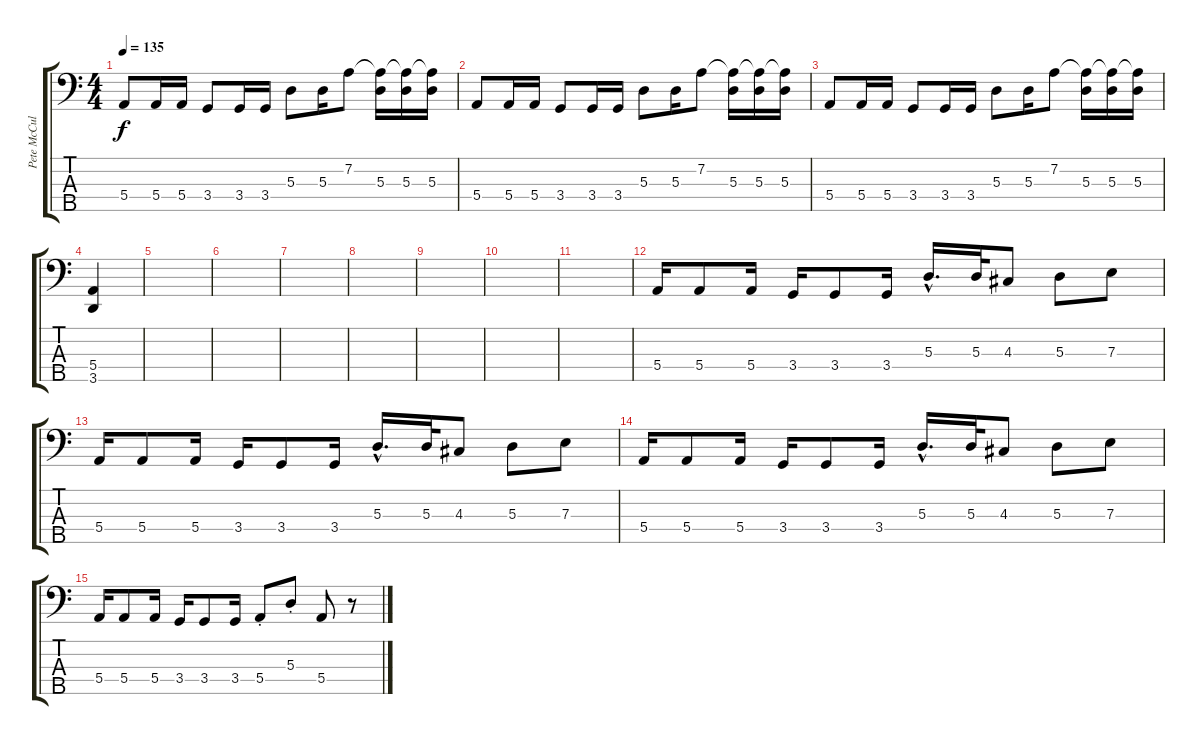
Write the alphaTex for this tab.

\track ("Pete McCullaugh" "Pete McCul") {instrument electricbassfinger}
\staff {score tabs}
\tuning (G2 D2 A1 E1 B0) {hide}
\ts (4 4)
\tempo 135
\clef f4
\ks c
5.4.8{dy f} 5.4.16 5.4.16 3.4.8 3.4.16 3.4.16 5.3.8 5.3.16 7.2.8 (7.2{t} 5.3).16 (7.2{t} 5.3).16 (7.2{t} 5.3).16 |
5.4.8 5.4.16 5.4.16 3.4.8 3.4.16 3.4.16 5.3.8 5.3.16 7.2.8 (7.2{t} 5.3).16 (7.2{t} 5.3).16 (7.2{t} 5.3).16 |
5.4.8 5.4.16 5.4.16 3.4.8 3.4.16 3.4.16 5.3.8 5.3.16 7.2.8 (7.2{t} 5.3).16 (7.2{t} 5.3).16 (7.2{t} 5.3).16 |
(5.4 3.5).4 |
|
|
|
|
|
|
|
5.4.16 5.4.8 5.4.16 3.4.16 3.4.8 3.4.16 5.3{hac}.16{d} 5.3.32 4.3.8 5.3.8 7.3.8 |
5.4.16 5.4.8 5.4.16 3.4.16 3.4.8 3.4.16 5.3{hac}.16{d} 5.3.32 4.3.8 5.3.8 7.3.8 |
5.4.16 5.4.8 5.4.16 3.4.16 3.4.8 3.4.16 5.3{hac}.16{d} 5.3.32 4.3.8 5.3.8 7.3.8 |
5.4.16 5.4.8 5.4.16 3.4.16 3.4.8 3.4.16 5.4{st}.8 5.3{st}.8 5.4.8 r.8
